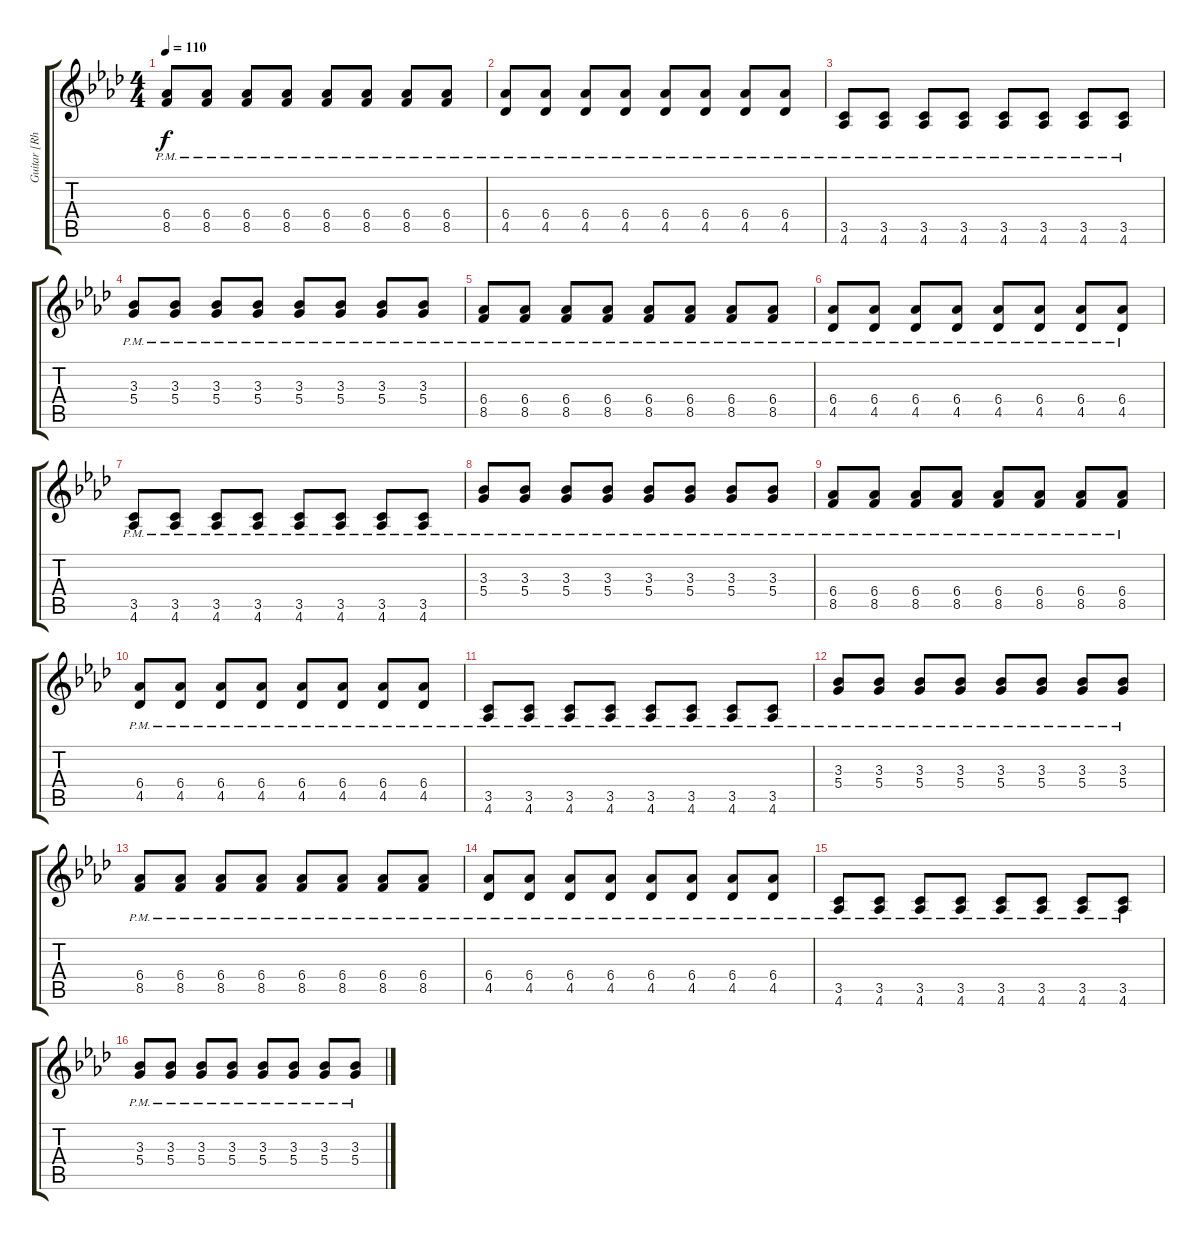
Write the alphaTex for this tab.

\track ("Guitar [Rhythm]" "Guitar [Rh") {instrument distortionguitar}
\staff {score tabs}
\tuning (E4 B3 G3 D3 A2 E2) {hide}
\ts (4 4)
\tempo 110
\clef g2
\ks fminor
(6.4{pm} 8.5{pm}).8{dy f} (6.4{pm} 8.5{pm}).8 (6.4{pm} 8.5{pm}).8 (6.4{pm} 8.5{pm}).8 (6.4{pm} 8.5{pm}).8 (6.4{pm} 8.5{pm}).8 (6.4{pm} 8.5{pm}).8 (6.4{pm} 8.5{pm}).8 |
(6.4{pm} 4.5{pm}).8 (6.4{pm} 4.5{pm}).8 (6.4{pm} 4.5{pm}).8 (6.4{pm} 4.5{pm}).8 (6.4{pm} 4.5{pm}).8 (6.4{pm} 4.5{pm}).8 (6.4{pm} 4.5{pm}).8 (6.4{pm} 4.5{pm}).8 |
(3.5{pm} 4.6{pm}).8 (3.5{pm} 4.6{pm}).8 (3.5{pm} 4.6{pm}).8 (3.5{pm} 4.6{pm}).8 (3.5{pm} 4.6{pm}).8 (3.5{pm} 4.6{pm}).8 (3.5{pm} 4.6{pm}).8 (3.5{pm} 4.6{pm}).8 |
(3.3{pm} 5.4{pm}).8 (3.3{pm} 5.4{pm}).8 (3.3{pm} 5.4{pm}).8 (3.3{pm} 5.4{pm}).8 (3.3{pm} 5.4{pm}).8 (3.3{pm} 5.4{pm}).8 (3.3{pm} 5.4{pm}).8 (3.3{pm} 5.4{pm}).8 |
(6.4{pm} 8.5{pm}).8 (6.4{pm} 8.5{pm}).8 (6.4{pm} 8.5{pm}).8 (6.4{pm} 8.5{pm}).8 (6.4{pm} 8.5{pm}).8 (6.4{pm} 8.5{pm}).8 (6.4{pm} 8.5{pm}).8 (6.4{pm} 8.5{pm}).8 |
(6.4{pm} 4.5{pm}).8 (6.4{pm} 4.5{pm}).8 (6.4{pm} 4.5{pm}).8 (6.4{pm} 4.5{pm}).8 (6.4{pm} 4.5{pm}).8 (6.4{pm} 4.5{pm}).8 (6.4{pm} 4.5{pm}).8 (6.4{pm} 4.5{pm}).8 |
(3.5{pm} 4.6{pm}).8 (3.5{pm} 4.6{pm}).8 (3.5{pm} 4.6{pm}).8 (3.5{pm} 4.6{pm}).8 (3.5{pm} 4.6{pm}).8 (3.5{pm} 4.6{pm}).8 (3.5{pm} 4.6{pm}).8 (3.5{pm} 4.6{pm}).8 |
(3.3{pm} 5.4{pm}).8 (3.3{pm} 5.4{pm}).8 (3.3{pm} 5.4{pm}).8 (3.3{pm} 5.4{pm}).8 (3.3{pm} 5.4{pm}).8 (3.3{pm} 5.4{pm}).8 (3.3{pm} 5.4{pm}).8 (3.3{pm} 5.4{pm}).8 |
(6.4{pm} 8.5{pm}).8 (6.4{pm} 8.5{pm}).8 (6.4{pm} 8.5{pm}).8 (6.4{pm} 8.5{pm}).8 (6.4{pm} 8.5{pm}).8 (6.4{pm} 8.5{pm}).8 (6.4{pm} 8.5{pm}).8 (6.4{pm} 8.5{pm}).8 |
(6.4{pm} 4.5{pm}).8 (6.4{pm} 4.5{pm}).8 (6.4{pm} 4.5{pm}).8 (6.4{pm} 4.5{pm}).8 (6.4{pm} 4.5{pm}).8 (6.4{pm} 4.5{pm}).8 (6.4{pm} 4.5{pm}).8 (6.4{pm} 4.5{pm}).8 |
(3.5{pm} 4.6{pm}).8 (3.5{pm} 4.6{pm}).8 (3.5{pm} 4.6{pm}).8 (3.5{pm} 4.6{pm}).8 (3.5{pm} 4.6{pm}).8 (3.5{pm} 4.6{pm}).8 (3.5{pm} 4.6{pm}).8 (3.5{pm} 4.6{pm}).8 |
(3.3{pm} 5.4{pm}).8 (3.3{pm} 5.4{pm}).8 (3.3{pm} 5.4{pm}).8 (3.3{pm} 5.4{pm}).8 (3.3{pm} 5.4{pm}).8 (3.3{pm} 5.4{pm}).8 (3.3{pm} 5.4{pm}).8 (3.3{pm} 5.4{pm}).8 |
(6.4{pm} 8.5{pm}).8 (6.4{pm} 8.5{pm}).8 (6.4{pm} 8.5{pm}).8 (6.4{pm} 8.5{pm}).8 (6.4{pm} 8.5{pm}).8 (6.4{pm} 8.5{pm}).8 (6.4{pm} 8.5{pm}).8 (6.4{pm} 8.5{pm}).8 |
(6.4{pm} 4.5{pm}).8 (6.4{pm} 4.5{pm}).8 (6.4{pm} 4.5{pm}).8 (6.4{pm} 4.5{pm}).8 (6.4{pm} 4.5{pm}).8 (6.4{pm} 4.5{pm}).8 (6.4{pm} 4.5{pm}).8 (6.4{pm} 4.5{pm}).8 |
(3.5{pm} 4.6{pm}).8 (3.5{pm} 4.6{pm}).8 (3.5{pm} 4.6{pm}).8 (3.5{pm} 4.6{pm}).8 (3.5{pm} 4.6{pm}).8 (3.5{pm} 4.6{pm}).8 (3.5{pm} 4.6{pm}).8 (3.5{pm} 4.6{pm}).8 |
(3.3{pm} 5.4{pm}).8 (3.3{pm} 5.4{pm}).8 (3.3{pm} 5.4{pm}).8 (3.3{pm} 5.4{pm}).8 (3.3{pm} 5.4{pm}).8 (3.3{pm} 5.4{pm}).8 (3.3{pm} 5.4{pm}).8 (3.3{pm} 5.4{pm}).8
